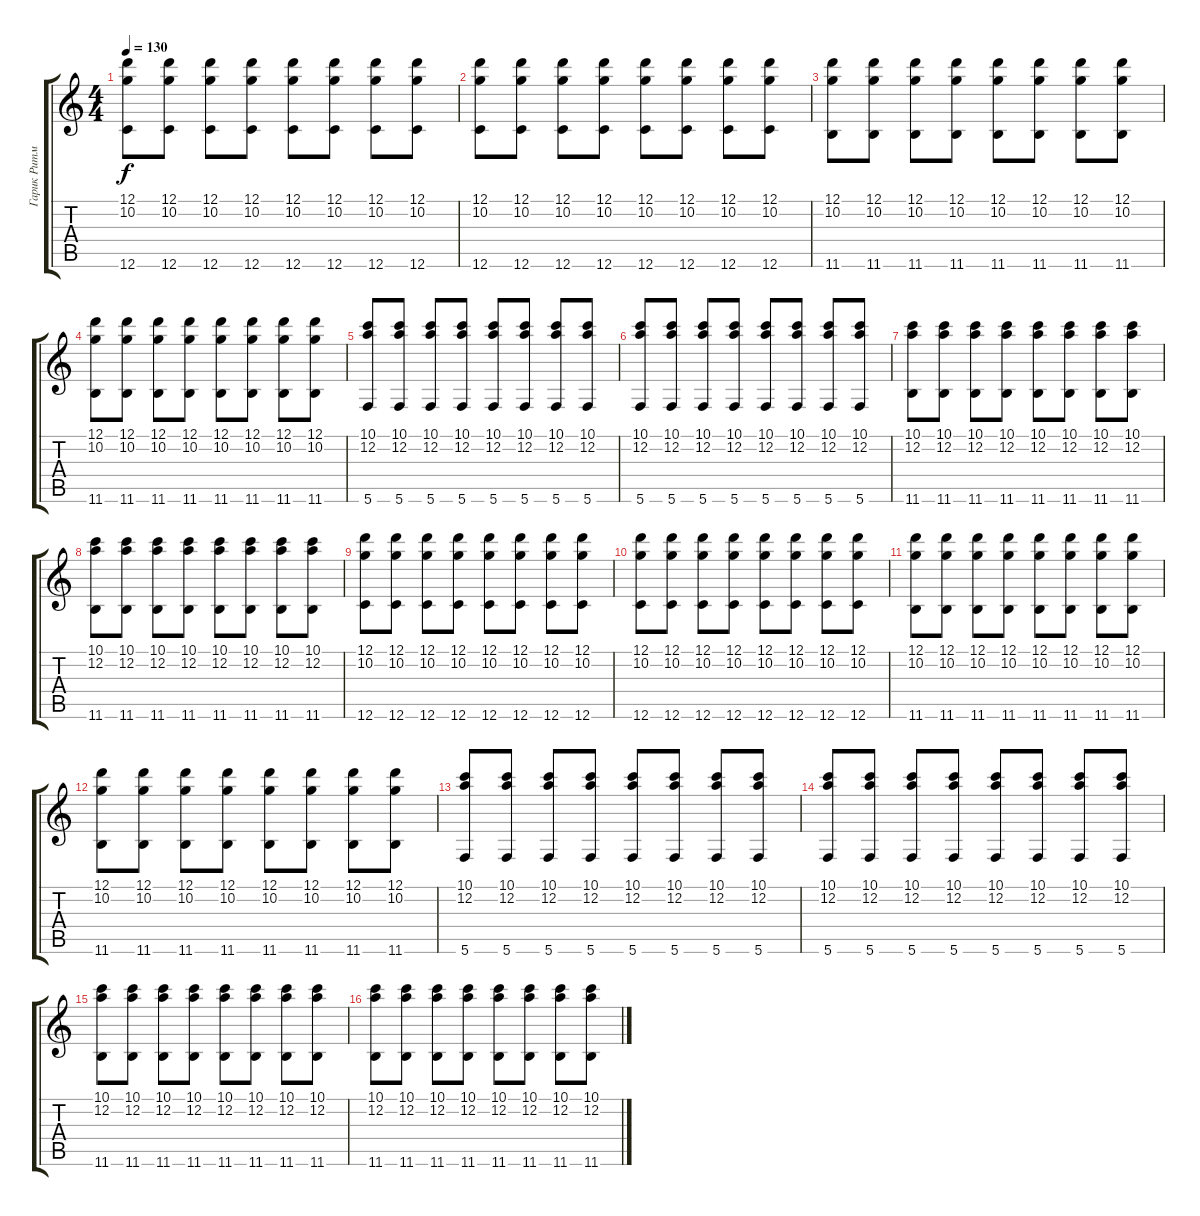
\track ("Гарик Ритм" "Гарик Ритм") {instrument electricguitarclean}
\staff {score tabs}
\tuning (D4 A3 F3 C3 G2 C2) {hide}
\ts (4 4)
\tempo 130
\clef g2
\ks c
(12.1 10.2 12.6).8{dy f} (12.1 10.2 12.6).8 (12.1 10.2 12.6).8 (12.1 10.2 12.6).8 (12.1 10.2 12.6).8 (12.1 10.2 12.6).8 (12.1 10.2 12.6).8 (12.1 10.2 12.6).8 |
(12.1 10.2 12.6).8 (12.1 10.2 12.6).8 (12.1 10.2 12.6).8 (12.1 10.2 12.6).8 (12.1 10.2 12.6).8 (12.1 10.2 12.6).8 (12.1 10.2 12.6).8 (12.1 10.2 12.6).8 |
(12.1 10.2 11.6).8 (12.1 10.2 11.6).8 (12.1 10.2 11.6).8 (12.1 10.2 11.6).8 (12.1 10.2 11.6).8 (12.1 10.2 11.6).8 (12.1 10.2 11.6).8 (12.1 10.2 11.6).8 |
(12.1 10.2 11.6).8 (12.1 10.2 11.6).8 (12.1 10.2 11.6).8 (12.1 10.2 11.6).8 (12.1 10.2 11.6).8 (12.1 10.2 11.6).8 (12.1 10.2 11.6).8 (12.1 10.2 11.6).8 |
(10.1 12.2 5.6).8 (10.1 12.2 5.6).8 (10.1 12.2 5.6).8 (10.1 12.2 5.6).8 (10.1 12.2 5.6).8 (10.1 12.2 5.6).8 (10.1 12.2 5.6).8 (10.1 12.2 5.6).8 |
(10.1 12.2 5.6).8 (10.1 12.2 5.6).8 (10.1 12.2 5.6).8 (10.1 12.2 5.6).8 (10.1 12.2 5.6).8 (10.1 12.2 5.6).8 (10.1 12.2 5.6).8 (10.1 12.2 5.6).8 |
(10.1 12.2 11.6).8 (10.1 12.2 11.6).8 (10.1 12.2 11.6).8 (10.1 12.2 11.6).8 (10.1 12.2 11.6).8 (10.1 12.2 11.6).8 (10.1 12.2 11.6).8 (10.1 12.2 11.6).8 |
(10.1 12.2 11.6).8 (10.1 12.2 11.6).8 (10.1 12.2 11.6).8 (10.1 12.2 11.6).8 (10.1 12.2 11.6).8 (10.1 12.2 11.6).8 (10.1 12.2 11.6).8 (10.1 12.2 11.6).8 |
(12.1 10.2 12.6).8 (12.1 10.2 12.6).8 (12.1 10.2 12.6).8 (12.1 10.2 12.6).8 (12.1 10.2 12.6).8 (12.1 10.2 12.6).8 (12.1 10.2 12.6).8 (12.1 10.2 12.6).8 |
(12.1 10.2 12.6).8 (12.1 10.2 12.6).8 (12.1 10.2 12.6).8 (12.1 10.2 12.6).8 (12.1 10.2 12.6).8 (12.1 10.2 12.6).8 (12.1 10.2 12.6).8 (12.1 10.2 12.6).8 |
(12.1 10.2 11.6).8 (12.1 10.2 11.6).8 (12.1 10.2 11.6).8 (12.1 10.2 11.6).8 (12.1 10.2 11.6).8 (12.1 10.2 11.6).8 (12.1 10.2 11.6).8 (12.1 10.2 11.6).8 |
(12.1 10.2 11.6).8 (12.1 10.2 11.6).8 (12.1 10.2 11.6).8 (12.1 10.2 11.6).8 (12.1 10.2 11.6).8 (12.1 10.2 11.6).8 (12.1 10.2 11.6).8 (12.1 10.2 11.6).8 |
(10.1 12.2 5.6).8 (10.1 12.2 5.6).8 (10.1 12.2 5.6).8 (10.1 12.2 5.6).8 (10.1 12.2 5.6).8 (10.1 12.2 5.6).8 (10.1 12.2 5.6).8 (10.1 12.2 5.6).8 |
(10.1 12.2 5.6).8 (10.1 12.2 5.6).8 (10.1 12.2 5.6).8 (10.1 12.2 5.6).8 (10.1 12.2 5.6).8 (10.1 12.2 5.6).8 (10.1 12.2 5.6).8 (10.1 12.2 5.6).8 |
(10.1 12.2 11.6).8 (10.1 12.2 11.6).8 (10.1 12.2 11.6).8 (10.1 12.2 11.6).8 (10.1 12.2 11.6).8 (10.1 12.2 11.6).8 (10.1 12.2 11.6).8 (10.1 12.2 11.6).8 |
(10.1 12.2 11.6).8 (10.1 12.2 11.6).8 (10.1 12.2 11.6).8 (10.1 12.2 11.6).8 (10.1 12.2 11.6).8 (10.1 12.2 11.6).8 (10.1 12.2 11.6).8 (10.1 12.2 11.6).8
